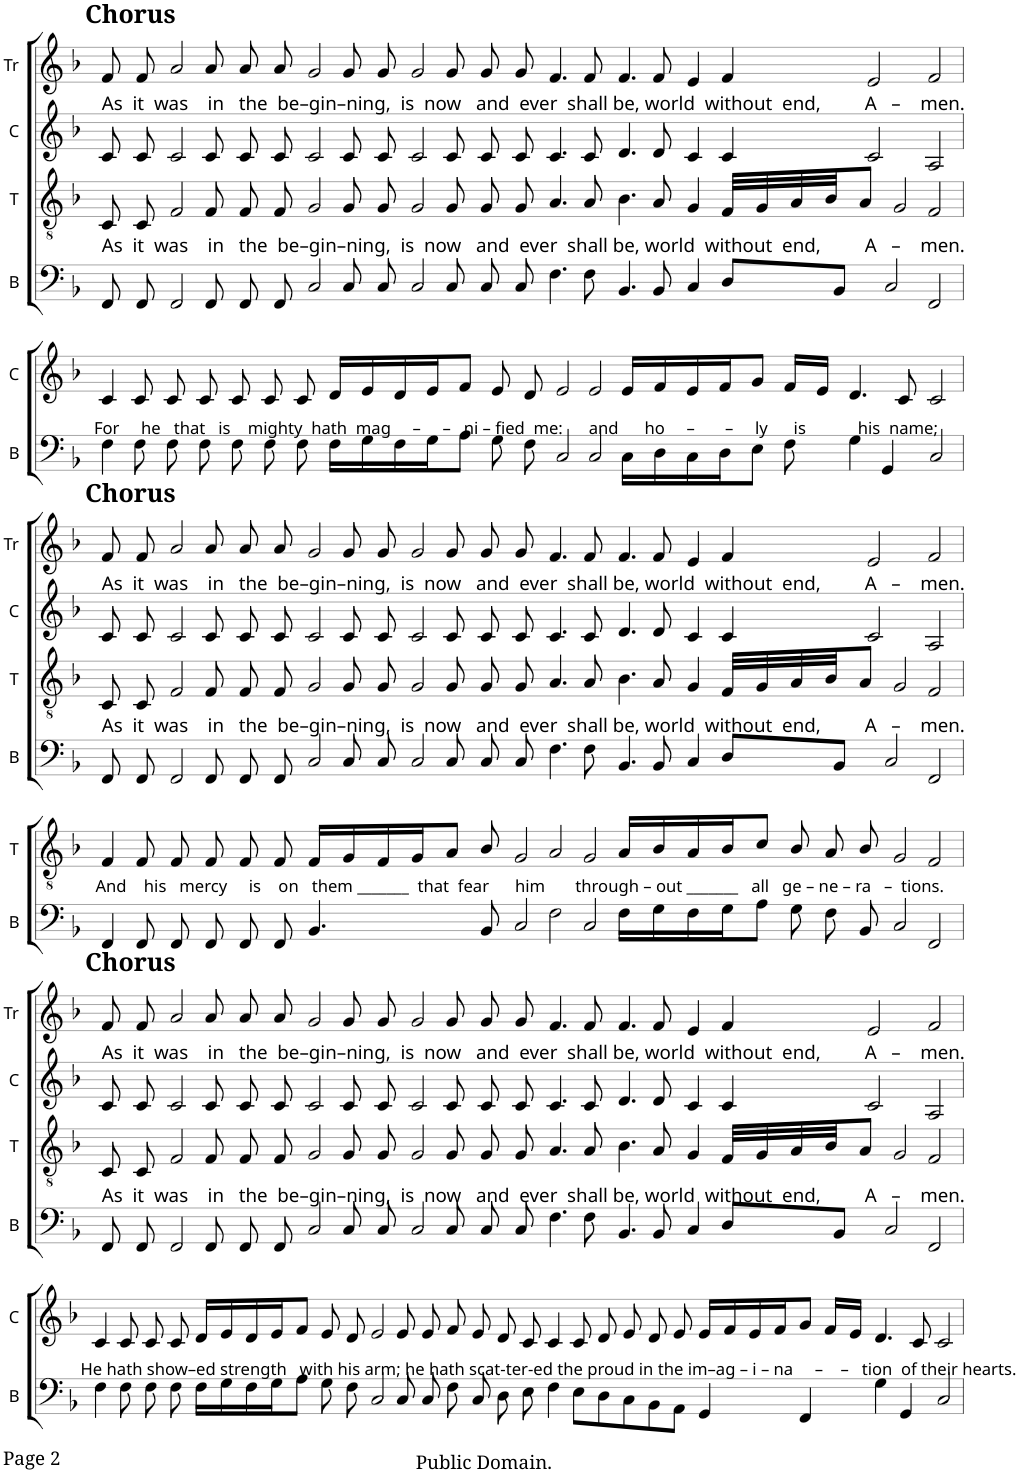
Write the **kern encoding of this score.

**kern	**kern	**kern	**kern
*part4	*part3	*part2	*part1
*staff4	*staff3	*staff2	*staff1
*I"B	*I"T	*I"C	*I"Tr
*I'B	*I'T	*I'C	*I'Tr
!!LO:PB:g=z
*clefF4	*clefGv2	*clefG2	*clefG2
*k[b-]	*k[b-]	*k[b-]	*k[b-]
=6	=6	=6	=6
!	!	!	!LO:TX:a:B:t=Chorus
!	!	!	!LO:TX:b:t=As  it  was    in   the  be–gin–ning,  is  now   and  ever  shall be, world  without  end,         A   –    men.
!	!LO:TX:b:t=As  it  was    in   the  be–gin–ning,  is  now   and  ever  shall be, world  without  end,         A   –    men.	!	!
8FF/	8C/	8c/	8f/
8FF/	8C/	8c/	8f/
2FF/	2F/	2c/	2a/
8FF/	8F/	8c/	8a/
8FF/	8F/	8c/	8a/
8FF/	8F/	8c/	8a/
2C/	2G/	2c/	2g/
8C/	8G/	8c/	8g/
8C/	8G/	8c/	8g/
2C/	2G/	2c/	2g/
8C/	8G/	8c/	8g/
8C/	8G/	8c/	8g/
8C/	8G/	8c/	8g/
4.F\	4.A/	4.c/	4.f/
8F\	8A/	8c/	8f/
4.BB-/	4.B-\	4.d/	4.f/
8BB-/	8A/	8d/	8f/
4C/	4G/	4c/	4e/
8D/L	32F/LLL	4c/	4f/
.	32G/	.	.
.	32A/	.	.
.	32B-/JJ	.	.
8BB-/J	8A/J	.	.
2C/	2G/	2c/	2e/
2FF/	2F/	2A/	2f/
!!LO:LB:g=z
=7	=7	=7	=7
!	!	!LO:TX:b:t=For     he   that   is    mighty  hath  mag     –     –   ni – fied  me&colon;      and      ho     –       –     ly      is            his  name;	!
4F\	1r	4c/	1r
8F\	.	8c/	.
8F\	.	8c/	.
8F\	.	8c/	.
8F\	.	8c/	.
8F\	.	8c/	.
8F\	.	8c/	.
16F\LL	0ryy	16d/LL	0ryy
16G\	.	16e/	.
16F\	.	16d/	.
16G\J	.	16e/J	.
8A\J	.	8f/J	.
8G\	.	8e/	.
8F\	.	8d/	.
2C/	.	2e/	.
2C/	.	2e/	.
16C\LL	.	16e/LL	.
16D\	.	16f/	.
16C\	.	16e/	.
16D\J	.	16f/J	.
8E\J	.	8g/J	.
8F\	1ryy	16f/LL	1ryy
.	.	16e/JJ	.
4G\	.	4.d/	.
4GG/	.	.	.
.	.	8c/	.
2C/	.	2c/	.
.	8ryy	.	8ryy
!!LO:LB:g=z
=8	=8	=8	=8
!	!	!	!LO:TX:a:B:t=Chorus
!	!	!	!LO:TX:b:t=As  it  was    in   the  be–gin–ning,  is  now   and  ever  shall be, world  without  end,         A   –    men.
!	!LO:TX:b:t=As  it  was    in   the  be–gin–ning,  is  now   and  ever  shall be, world  without  end,         A   –    men.	!	!
8FF/	8C/	8c/	8f/
8FF/	8C/	8c/	8f/
2FF/	2F/	2c/	2a/
8FF/	8F/	8c/	8a/
8FF/	8F/	8c/	8a/
8FF/	8F/	8c/	8a/
2C/	2G/	2c/	2g/
8C/	8G/	8c/	8g/
8C/	8G/	8c/	8g/
2C/	2G/	2c/	2g/
8C/	8G/	8c/	8g/
8C/	8G/	8c/	8g/
8C/	8G/	8c/	8g/
4.F\	4.A/	4.c/	4.f/
8F\	8A/	8c/	8f/
4.BB-/	4.B-\	4.d/	4.f/
8BB-/	8A/	8d/	8f/
4C/	4G/	4c/	4e/
8D/L	32F/LLL	4c/	4f/
.	32G/	.	.
.	32A/	.	.
.	32B-/JJ	.	.
8BB-/J	8A/J	.	.
2C/	2G/	2c/	2e/
2FF/	2F/	2A/	2f/
!!LO:LB:g=z
=9	=9	=9	=9
!	!LO:TX:b:t=And    his   mercy     is    on   them _______  that  fear      him       through – out _______   all   ge – ne – ra   –  tions.	!	!
4FF/	4F/	1r	1r
8FF/	8F/	.	.
8FF/	8F/	.	.
8FF/	8F/	.	.
8FF/	8F/	.	.
8FF/	8F/	.	.
[8BB-/	16F/LL	.	.
.	16G/	.	.
4ryy	16F/	0ryy	0ryy
.	16G/J	.	.
.	8A/J	.	.
8BB-/	8B-/	.	.
2C/	2G/	.	.
2F\	2A/	.	.
2C/	2G/	.	.
16F\LL	16A/LL	.	.
16G\	16B-/	.	.
16F\	16A/	1ryy	1ryy
16G\J	16B-/J	.	.
8A\J	8c/J	.	.
8G\	8B-/	.	.
8F\	8A/	.	.
8BB-/	8B-/	.	.
2C/	2G/	.	.
.	.	2ryy	2ryy
2FF/	2F/	.	.
.	.	8ryy	8ryy
!!LO:LB:g=z
=10	=10	=10	=10
!	!	!	!LO:TX:a:B:t=Chorus
!	!	!	!LO:TX:b:t=As  it  was    in   the  be–gin–ning,  is  now   and  ever  shall be, world  without  end,         A   –    men.
!	!LO:TX:b:t=As  it  was    in   the  be–gin–ning,  is  now   and  ever  shall be, world  without  end,         A   –    men.	!	!
8FF/	8C/	8c/	8f/
4BB-/]	8C/	8c/	8f/
.	2F/	2c/	2a/
8FF/	.	.	.
2FF/	.	.	.
.	8F/	8c/	8a/
.	8F/	8c/	8a/
8FF/	8F/	8c/	8a/
8FF/	2G/	2c/	2g/
8FF/	.	.	.
2C/	.	.	.
.	8G/	8c/	8g/
.	8G/	8c/	8g/
8C/	2G/	2c/	2g/
8C/	.	.	.
2C/	.	.	.
.	8G/	8c/	8g/
.	8G/	8c/	8g/
8C/	8G/	8c/	8g/
8C/	4.A/	4.c/	4.f/
8C/	.	.	.
4.F\	.	.	.
.	8A/	8c/	8f/
.	4.B-\	4.d/	4.f/
8F\	.	.	.
4.BB-/	.	.	.
.	8A/	8d/	8f/
.	4G/	4c/	4e/
8BB-/	.	.	.
4C/	32F/LLL	4c/	4f/
.	32G/	.	.
.	32A/	.	.
.	32B-/JJ	.	.
.	8A/J	.	.
8D/L	2G/	2c/	2e/
8BB-/J	.	.	.
2C/	.	.	.
.	2F/	2A/	2f/
2FF/	.	.	.
.	4ryy	4ryy	4ryy
!!LO:LB:g=z
=11	=11	=11	=11
!	!	!LO:TX:b:t=He hath show–ed strength   with his arm; he hath scat-ter-ed the proud in the im–ag – i – na     –    –   tion  of their hearts.	!
4F\	1r	4c/	1r
8F\	.	8c/	.
8F\	.	8c/	.
8F\	.	8c/	.
16F\LL	.	16d/LL	.
16G\	.	16e/	.
16F\	.	16d/	.
16G\J	.	16e/J	.
8A\J	.	8f/J	.
8G\	8%31ryy	8e/	8%31ryy
8F\	.	8d/	.
2C/	.	2e/	.
8C/	.	8e/	.
8C/	.	8e/	.
8F\	.	8f/	.
8C/	.	8e/	.
8D\	.	8d/	.
8E\	.	8c/	.
4F\	.	4c/	.
8E\L	.	8c/	.
8D\	.	8d/	.
8C\	.	8e/	.
8BB-\	.	8d/	.
8AA\J	.	8e/	.
4GG/	.	16e/LL	.
.	.	16f/	.
.	.	16e/	.
.	.	16f/J	.
4FF/	.	8g/J	.
.	.	16f/LL	.
.	.	16e/JJ	.
4G\	.	4.d/	.
4GG/	.	.	.
.	.	8c/	.
2C/	.	2c/	.
=	=	=	=
*-	*-	*-	*-
